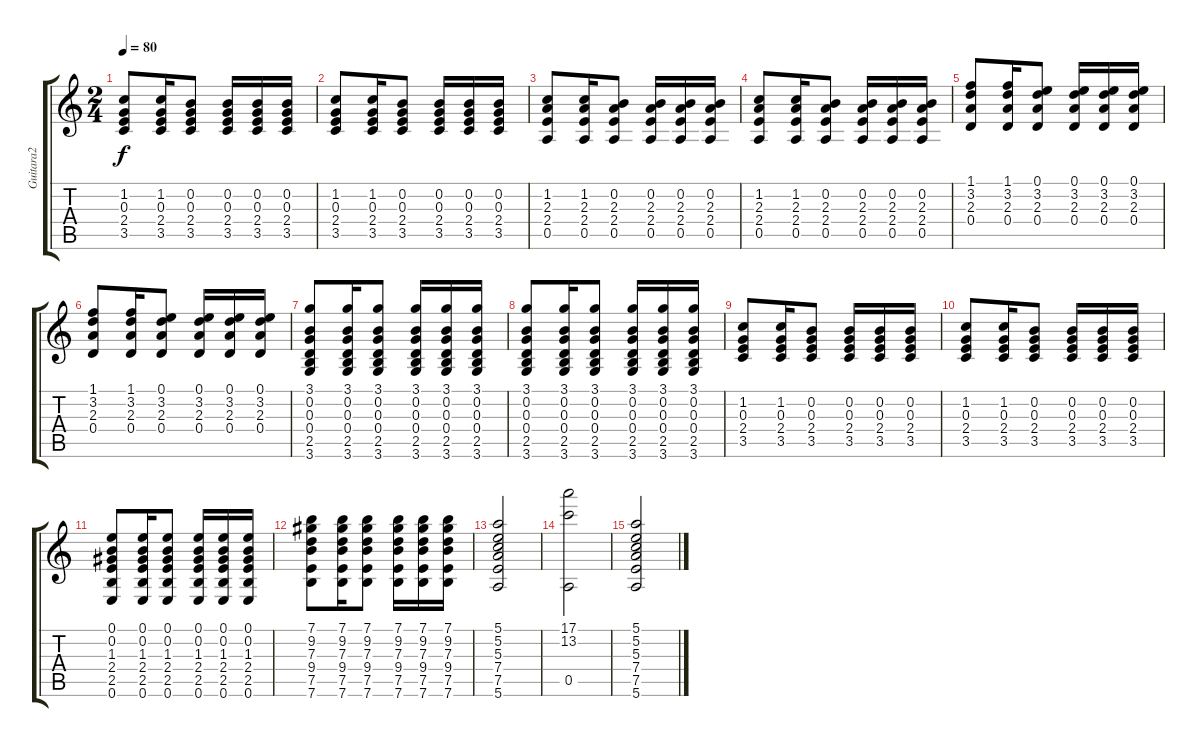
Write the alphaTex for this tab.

\track ("Guitara2" "Guitara2") {instrument acousticguitarnylon}
\staff {score tabs}
\tuning (E4 B3 G3 D3 A2 E2) {hide}
\ts (2 4)
\tempo 80
\clef g2
\ks aminor
(1.2 0.3 2.4 3.5).8{dy f} (1.2 0.3 2.4 3.5).16 (0.2 0.3 2.4 3.5).8 (0.2 0.3 2.4 3.5).16 (0.2 0.3 2.4 3.5).16 (0.2 0.3 2.4 3.5).16 |
(1.2 0.3 2.4 3.5).8 (1.2 0.3 2.4 3.5).16 (0.2 0.3 2.4 3.5).8 (0.2 0.3 2.4 3.5).16 (0.2 0.3 2.4 3.5).16 (0.2 0.3 2.4 3.5).16 |
(1.2 2.3 2.4 0.5).8 (1.2 2.3 2.4 0.5).16 (0.2 2.3 2.4 0.5).8 (0.2 2.3 2.4 0.5).16 (0.2 2.3 2.4 0.5).16 (0.2 2.3 2.4 0.5).16 |
(1.2 2.3 2.4 0.5).8 (1.2 2.3 2.4 0.5).16 (0.2 2.3 2.4 0.5).8 (0.2 2.3 2.4 0.5).16 (0.2 2.3 2.4 0.5).16 (0.2 2.3 2.4 0.5).16 |
(1.1 3.2 2.3 0.4).8 (1.1 3.2 2.3 0.4).16 (0.1 3.2 2.3 0.4).8 (0.1 3.2 2.3 0.4).16 (0.1 3.2 2.3 0.4).16 (0.1 3.2 2.3 0.4).16 |
(1.1 3.2 2.3 0.4).8 (1.1 3.2 2.3 0.4).16 (0.1 3.2 2.3 0.4).8 (0.1 3.2 2.3 0.4).16 (0.1 3.2 2.3 0.4).16 (0.1 3.2 2.3 0.4).16 |
(3.1 0.2 0.3 0.4 2.5 3.6).8 (3.1 0.2 0.3 0.4 2.5 3.6).16 (3.1 0.2 0.3 0.4 2.5 3.6).8 (3.1 0.2 0.3 0.4 2.5 3.6).16 (3.1 0.2 0.3 0.4 2.5 3.6).16 (3.1 0.2 0.3 0.4 2.5 3.6).16 |
(3.1 0.2 0.3 0.4 2.5 3.6).8 (3.1 0.2 0.3 0.4 2.5 3.6).16 (3.1 0.2 0.3 0.4 2.5 3.6).8 (3.1 0.2 0.3 0.4 2.5 3.6).16 (3.1 0.2 0.3 0.4 2.5 3.6).16 (3.1 0.2 0.3 0.4 2.5 3.6).16 |
(1.2 0.3 2.4 3.5).8 (1.2 0.3 2.4 3.5).16 (0.2 0.3 2.4 3.5).8 (0.2 0.3 2.4 3.5).16 (0.2 0.3 2.4 3.5).16 (0.2 0.3 2.4 3.5).16 |
(1.2 0.3 2.4 3.5).8 (1.2 0.3 2.4 3.5).16 (0.2 0.3 2.4 3.5).8 (0.2 0.3 2.4 3.5).16 (0.2 0.3 2.4 3.5).16 (0.2 0.3 2.4 3.5).16 |
(0.1 0.2 1.3 2.4 2.5 0.6).8 (0.1 0.2 1.3 2.4 2.5 0.6).16 (0.1 0.2 1.3 2.4 2.5 0.6).8 (0.1 0.2 1.3 2.4 2.5 0.6).16 (0.1 0.2 1.3 2.4 2.5 0.6).16 (0.1 0.2 1.3 2.4 2.5 0.6).16 |
(7.1 9.2 7.3 9.4 7.5 7.6).8 (7.1 9.2 7.3 9.4 7.5 7.6).16 (7.1 9.2 7.3 9.4 7.5 7.6).8 (7.1 9.2 7.3 9.4 7.5 7.6).16 (7.1 9.2 7.3 9.4 7.5 7.6).16 (7.1 9.2 7.3 9.4 7.5 7.6).16 |
(5.1 5.2 5.3 7.4 7.5 5.6).2 |
(17.1 13.2 0.5).2 |
(5.1 5.2 5.3 7.4 7.5 5.6).2
